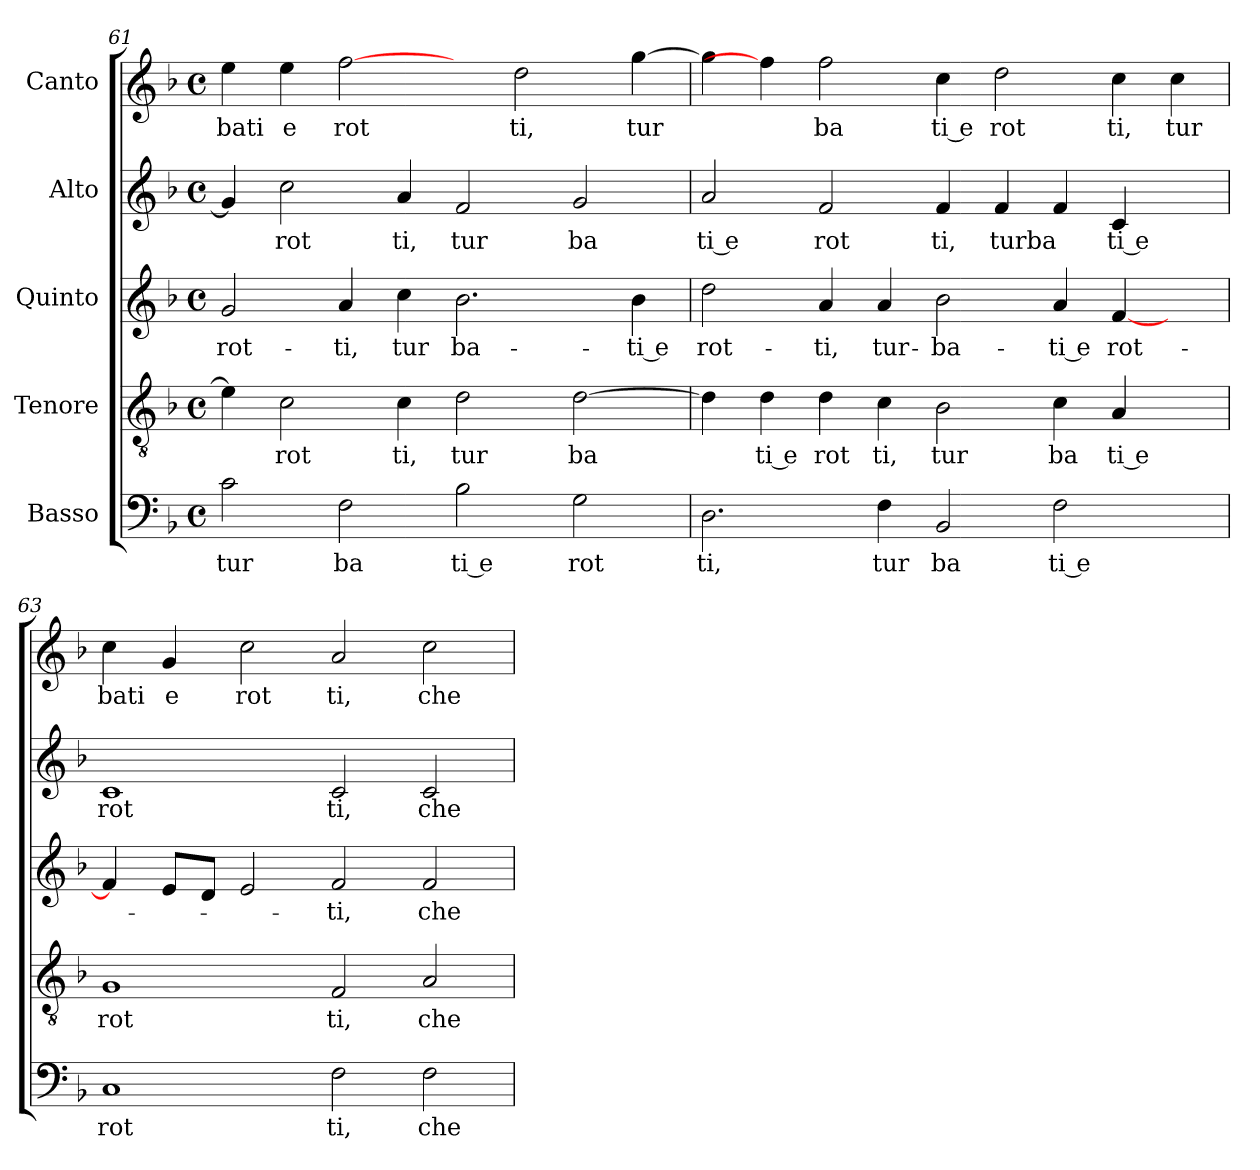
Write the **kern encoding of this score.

**kern	**text	**kern	**text	**kern	**text	**kern	**text	**kern	**text
*part5	*part5	*part4	*part4	*part3	*part3	*part2	*part2	*part1	*part1
*staff5	*staff5	*staff4	*staff4	*staff3	*staff3	*staff2	*staff2	*staff1	*staff1
*I"Basso	*	*I"Tenore	*	*I"Quinto	*	*I"Alto	*	*I"Canto	*
!!LO:LB:g=z
*clefF4	*	*clefGv2	*	*clefG2	*	*clefG2	*	*clefG2	*
*k[b-]	*	*k[b-]	*	*k[b-]	*	*k[b-]	*	*k[b-]	*
*F:	*	*F:	*	*F:	*	*F:	*	*F:	*
*M4/4	*	*M4/4	*	*M4/4	*	*M4/4	*	*M4/4	*
*met(c)	*	*met(c)	*	*met(c)	*	*met(c)	*	*met(c)	*
=61	=61	=61	=61	=61	=61	=61	=61	=61	=61
!	!LO:LY:b:cj	!	!	!	!LO:LY:b:cj	!	!	!	!LO:LY:b:cj
2c\	tur	4e\]	.	2g/	rot-	4g/]	.	4ee\	bati
!	!	!	!LO:LY:b:cj	!	!	!	!LO:LY:b:cj	!	!LO:LY:b
.	.	2c\	rot	.	.	2cc\	rot	4ee\	e
!	!LO:LY:b:cj	!	!	!	!LO:LY:b:cj	!	!	!	!LO:LY:b:cj
2F\	ba	.	.	4a/	-ti,	.	.	[2ff\	rot
!	!	!	!LO:LY:b:cj	!	!LO:LY:b:cj	!	!LO:LY:b:cj	!	!
.	.	4c\	ti,	4cc\	tur	4a/	ti,	.	.
!	!LO:LY:b:rj	!	!LO:LY:b:cj	!	!LO:LY:b:cj	!	!LO:LY:b:cj	!	!
2B-\	ti e	2d\	tur	2.b-\	ba-	2f/	tur	4ryy	.
!	!	!	!	!	!	!	!	!	!LO:LY:b:cj
.	.	.	.	.	.	.	.	2dd\	ti,
!	!LO:LY:b:cj	!	!LO:LY:b:cj	!	!	!	!LO:LY:b:cj	!	!
2G\	rot	[>2d\	ba	.	.	2g/	ba	.	.
!	!	!	!	!	!LO:LY:b:rj	!	!	!	!LO:LY:b
.	.	.	.	4b-\	-ti e	.	.	[>4gg\	tur
=62	=62	=62	=62	=62	=62	=62	=62	=62	=62
!	!LO:LY:b:cj	!	!	!	!LO:LY:b:cj	!	!LO:LY:b:rj	!	!
2.D\	ti,	4d\]	.	2dd\	rot-	2a/	ti e	4gg\]	.
!	!	!	!LO:LY:b:rj	!	!	!	!	!	!
.	.	4d\	ti e	.	.	.	.	4ff\]	.
!	!	!	!LO:LY:b:cj	!	!LO:LY:b:cj	!	!LO:LY:b:cj	!	!LO:LY:b:cj
.	.	4d\	rot	4a/	-ti,	2f/	rot	2ff\	ba
!	!LO:LY:b:cj	!	!LO:LY:b:cj	!	!LO:LY:b:cj	!	!	!	!
4F\	tur	4c\	ti,	4a/	tur-	.	.	.	.
!	!LO:LY:b:cj	!	!LO:LY:b:cj	!	!LO:LY:b:cj	!	!LO:LY:b:cj	!	!LO:LY:b:rj
2BB-/	ba	2B-\	tur	2b-\	-ba-	4f/	ti,	4cc\	ti e
!	!	!	!	!	!	!	!LO:LY:b:cj	!	!LO:LY:b:cj
.	.	.	.	.	.	4f/	turba	2dd\	rot
!	!LO:LY:b:rj	!	!LO:LY:b:cj	!	!LO:LY:b:rj	!	!	!	!
2F\	ti e	4c\	ba	4a/	-ti e	4f/	.	.	.
!	!	!	!LO:LY:b:rj	!	!LO:LY:b	!	!LO:LY:b:rj	!	!LO:LY:b:cj
.	.	4A/	ti e	[<4f/)	rot-	(<4c/	ti e	4cc\	ti,
!	!	!	!	!	!	!	!	!	!LO:LY:b:cj
4ryy	.	4ryy	.	4ryy	.	4ryy	.	4cc\	tur
=63	=63	=63	=63	=63	=63	=63	=63	=63	=63
!	!LO:LY:b:cj	!	!LO:LY:b:cj	!	!	!	!LO:LY:b:cj	!	!LO:LY:b:cj
1C	rot	1G	rot	4f/]	.	1c	rot	4cc\	bati
!	!	!	!	!	!	!	!	!	!LO:LY:b
.	.	.	.	8e/L	.	.	.	4g/	e
.	.	.	.	8d/J	.	.	.	.	.
!	!	!	!	!	!	!	!	!	!LO:LY:b:cj
.	.	.	.	2e/	.	.	.	2cc\	rot
!	!LO:LY:b:cj	!	!LO:LY:b:cj	!	!LO:LY:b:cj	!	!LO:LY:b:cj	!	!LO:LY:b:cj
2F\	ti,	2F/	ti,	2f/	-ti,	2c/	ti,	2a/	ti,
!	!LO:LY:b:cj	!	!LO:LY:b:cj	!	!LO:LY:b:cj	!	!LO:LY:b:cj	!	!LO:LY:b:cj
2F\	che	2A/	che	2f/	che	2c/	che	2cc\	che
=	=	=	=	=	=	=	=	=	=
*-	*-	*-	*-	*-	*-	*-	*-	*-	*-
